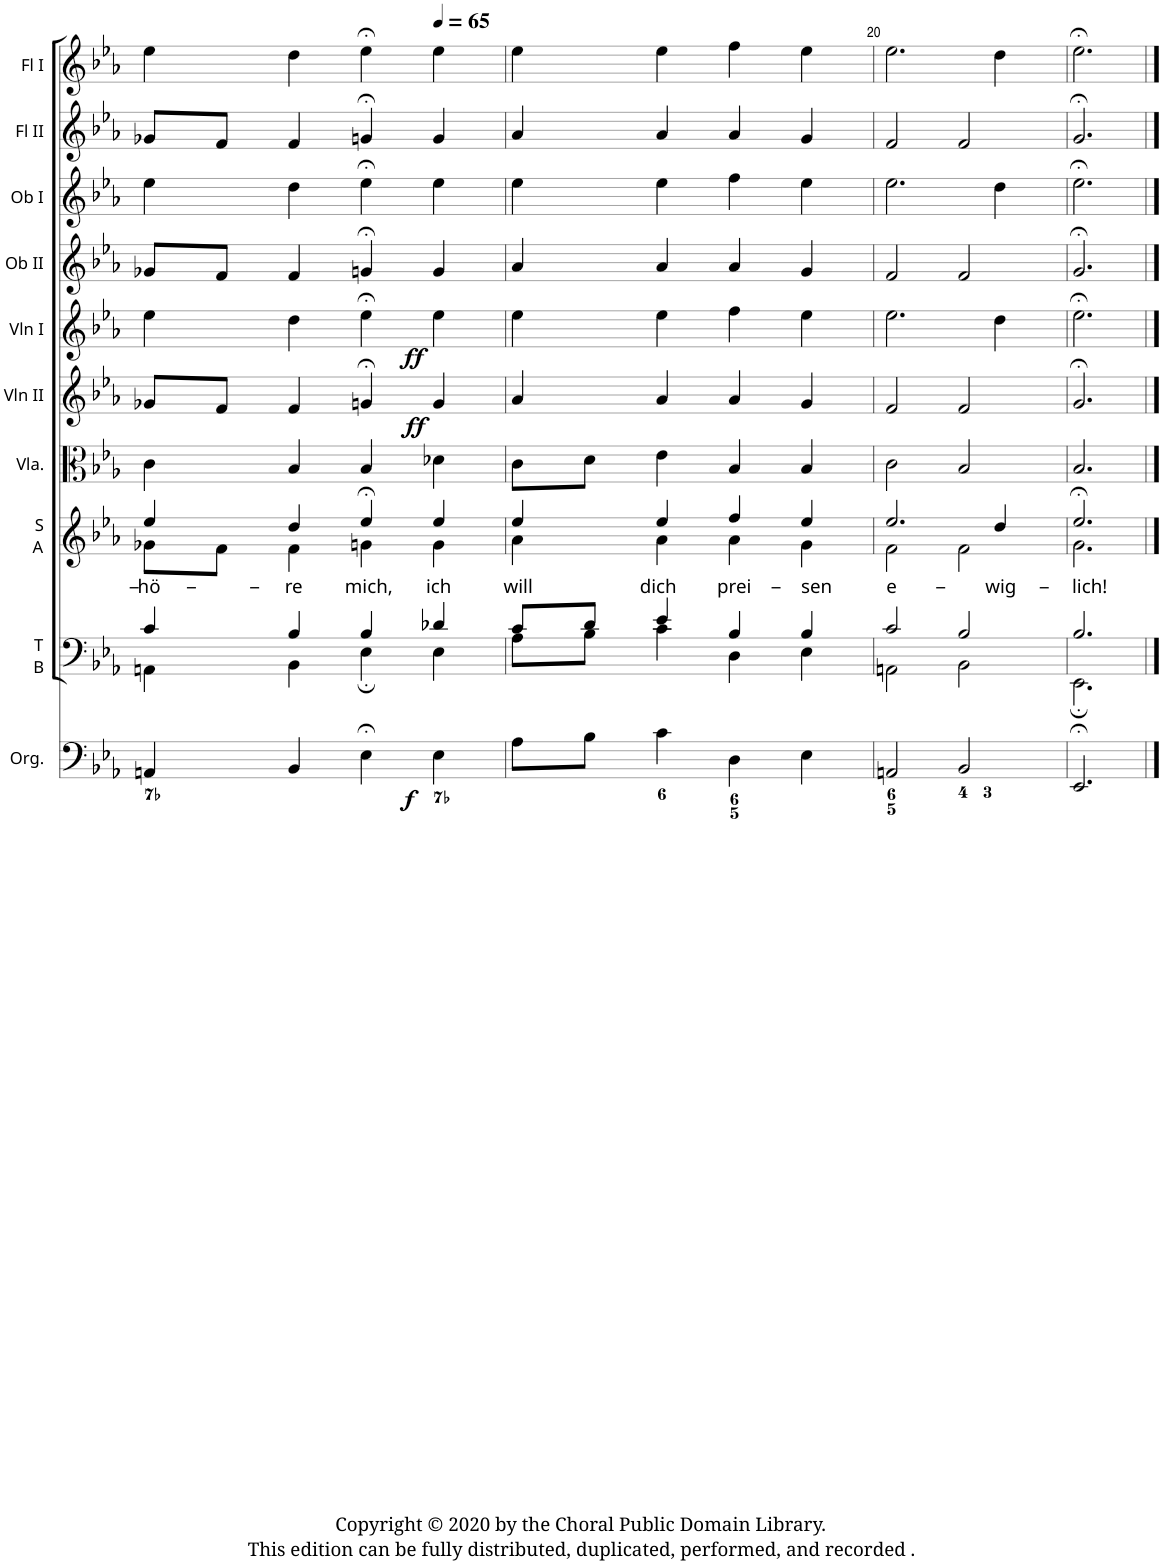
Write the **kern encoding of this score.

**kern	**dynam	**kern	**kern	**text	**kern	**kern	**dynam	**kern	**dynam	**kern	**kern	**kern	**kern
*part10	*part10	*part9	*part8	*part8	*part7	*part6	*part6	*part5	*part5	*part4	*part3	*part2	*part1
*staff10	*staff10	*staff9	*staff8	*staff8	*staff7	*staff6	*staff6	*staff5	*staff5	*staff4	*staff3	*staff2	*staff1
*I"Organ &amp; Continuo	*	*I"Tenore Basso	*I"Soprano Alto	*	*I"Viola	*I"Violin II	*	*I"Violin I	*	*I"Oboe II	*I"Oboe I	*I"Flute II	*I"Flute I
*I'Org.	*	*I'T B	*I'S A	*	*I'Vla.	*I'Vln II	*	*I'Vln I	*	*I'Ob II	*I'Ob I	*I'Fl II	*I'Fl I
!!LO:PB:g=z
*clefF4	*	*clefF4	*clefG2	*	*clefC3	*clefG2	*	*clefG2	*	*clefG2	*clefG2	*clefG2	*clefG2
*k[b-e-a-]	*	*k[b-e-a-]	*k[b-e-a-]	*	*k[b-e-a-]	*k[b-e-a-]	*	*k[b-e-a-]	*	*k[b-e-a-]	*k[b-e-a-]	*k[b-e-a-]	*k[b-e-a-]
*M4/4	*	*M4/4	*M4/4	*	*M4/4	*M4/4	*	*M4/4	*	*M4/4	*M4/4	*M4/4	*M4/4
*met(c)	*	*met(c)	*met(c)	*	*met(c)	*met(c)	*	*met(c)	*	*met(c)	*met(c)	*met(c)	*met(c)
=18	=18	=18	=18	=18	=18	=18	=18	=18	=18	=18	=18	=18	=18
*	*	*^	*	*	*	*	*	*	*	*	*	*	*
!	!	!	!	!	!LO:LY:b	!	!	!	!	!	!	!	!	!
*	*	*	*	*^	*	*	*	*	*	*	*	*	*	*
4AAn/	.	4c/	4AAn\	4ee-/	8g-X\L	-hö-	4c\	8g-X/L	.	4ee-\	.	8g-X/L	4ee-\	8g-X/L	4ee-\
.	.	.	.	.	8f\J	.	.	8f/J	.	.	.	8f/J	.	8f/J	.
!	!	!	!	!	!	!LO:LY:b	!	!	!	!	!	!	!	!	!
4BB-/	.	4B-/	4BB-\	4dd/	4f\	-re	4B-/	4f/	.	4dd\	.	4f/	4dd\	4f/	4dd\
!	!	!	!	!	!	!LO:LY:b	!	!	!	!	!	!	!	!	!
4E-;<\	.	4B-/	4E-;\	4ee-;</	4gn\	mich,	4B-/	4gn;</	.	4ee-;<\	.	4gn;</	4ee-;<\	4gn;</	4ee-;<\
*	*	*	*	*	*	*	*	*	*	*	*	*	*	*	*MM65
!	!LO:DY:b	!	!	!	!	!LO:LY:b	!	!	!LO:DY:b	!	!LO:DY:b	!	!	!	!
4E-\	f	4d-X/	4E-\	4ee-/	4g\	ich	4d-X\	4g/	ff	4ee-\	ff	4g/	4ee-\	4g/	4ee-\
=19	=19	=19	=19	=19	=19	=19	=19	=19	=19	=19	=19	=19	=19	=19	=19
!	!	!	!	!	!	!LO:LY:b	!	!	!	!	!	!	!	!	!
8A-\L	.	8c/L	8A-\L	4ee-/	4a-\	will	8c\L	4a-/	.	4ee-\	.	4a-/	4ee-\	4a-/	4ee-\
8B-\J	.	8d/J	8B-\J	.	.	.	8d\J	.	.	.	.	.	.	.	.
!	!	!	!	!	!	!LO:LY:b	!	!	!	!	!	!	!	!	!
4c\	.	4e-/	4c\	4ee-/	4a-\	dich	4e-\	4a-/	.	4ee-\	.	4a-/	4ee-\	4a-/	4ee-\
!	!	!	!	!	!	!LO:LY:b	!	!	!	!	!	!	!	!	!
4D\	.	4B-/	4D\	4ff/	4a-\	prei-	4B-/	4a-/	.	4ff\	.	4a-/	4ff\	4a-/	4ff\
!	!	!	!	!	!	!LO:LY:b	!	!	!	!	!	!	!	!	!
4E-\	.	4B-/	4E-\	4ee-/	4g\	-sen	4B-/	4g/	.	4ee-\	.	4g/	4ee-\	4g/	4ee-\
=20	=20	=20	=20	=20	=20	=20	=20	=20	=20	=20	=20	=20	=20	=20	=20
!	!	!	!	!	!	!LO:LY:b	!	!	!	!	!	!	!	!	!
2AAn/	.	2c/	2AAn\	2.ee-/	2f\	e-	2c\	2f/	.	2.ee-\	.	2f/	2.ee-\	2f/	2.ee-\
2BB-/	.	2B-/	2BB-\	.	2f\	.	2B-/	2f/	.	.	.	2f/	.	2f/	.
!	!	!	!	!	!	!LO:LY:b	!	!	!	!	!	!	!	!	!
.	.	.	.	4dd/	.	-wig-	.	.	.	4dd\	.	.	4dd\	.	4dd\
=21	=21	=21	=21	=21	=21	=21	=21	=21	=21	=21	=21	=21	=21	=21	=21
!	!	!	!	!	!	!LO:LY:b	!	!	!	!	!	!	!	!	!
2.EE-;</	.	2.B-/	2.EE-;\	2.ee-;</	2.g\	-lich!	2.B-/	2.g;</	.	2.ee-;<\	.	2.g;</	2.ee-;<\	2.g;</	2.ee-;<\
*	*	*v	*v	*	*	*	*	*	*	*	*	*	*	*	*
*	*	*	*v	*v	*	*	*	*	*	*	*	*	*	*
==	==	==	==	==	==	==	==	==	==	==	==	==	==
*-	*-	*-	*-	*-	*-	*-	*-	*-	*-	*-	*-	*-	*-
